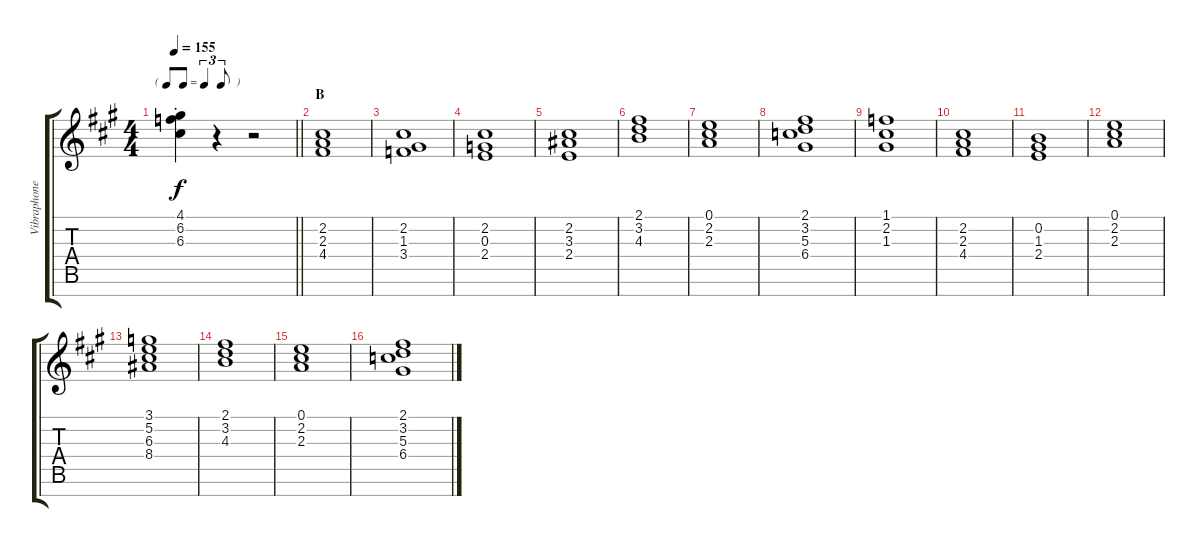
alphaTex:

\track ("Vibraphone" "Vibraphone") {instrument vibraphone}
\staff {score tabs}
\tuning (E5 B4 G4 D4 A3 E3 B2) {hide}
\ts (4 4)
\tf triplet8th
\tempo 155
\clef g2
\barLineRight lightlight
\ks a
(4.1{st} 6.2{st} 6.3{st}).4{dy f} r.4 r.2 |
\section ("" "B")
(2.2 2.3 4.4).1 |
(2.2 1.3 3.4).1 |
(2.2 0.3 2.4).1 |
(2.2 3.3 2.4).1 |
(2.1 3.2 4.3).1 |
(0.1 2.2 2.3).1 |
(2.1 3.2 5.3 6.4).1 |
(1.1 2.2 1.3).1 |
(2.2 2.3 4.4).1 |
(0.2 1.3 2.4).1 |
(0.1 2.2 2.3).1 |
(3.1 5.2 6.3 8.4).1 |
(2.1 3.2 4.3).1 |
(0.1 2.2 2.3).1 |
(2.1 3.2 5.3 6.4).1
